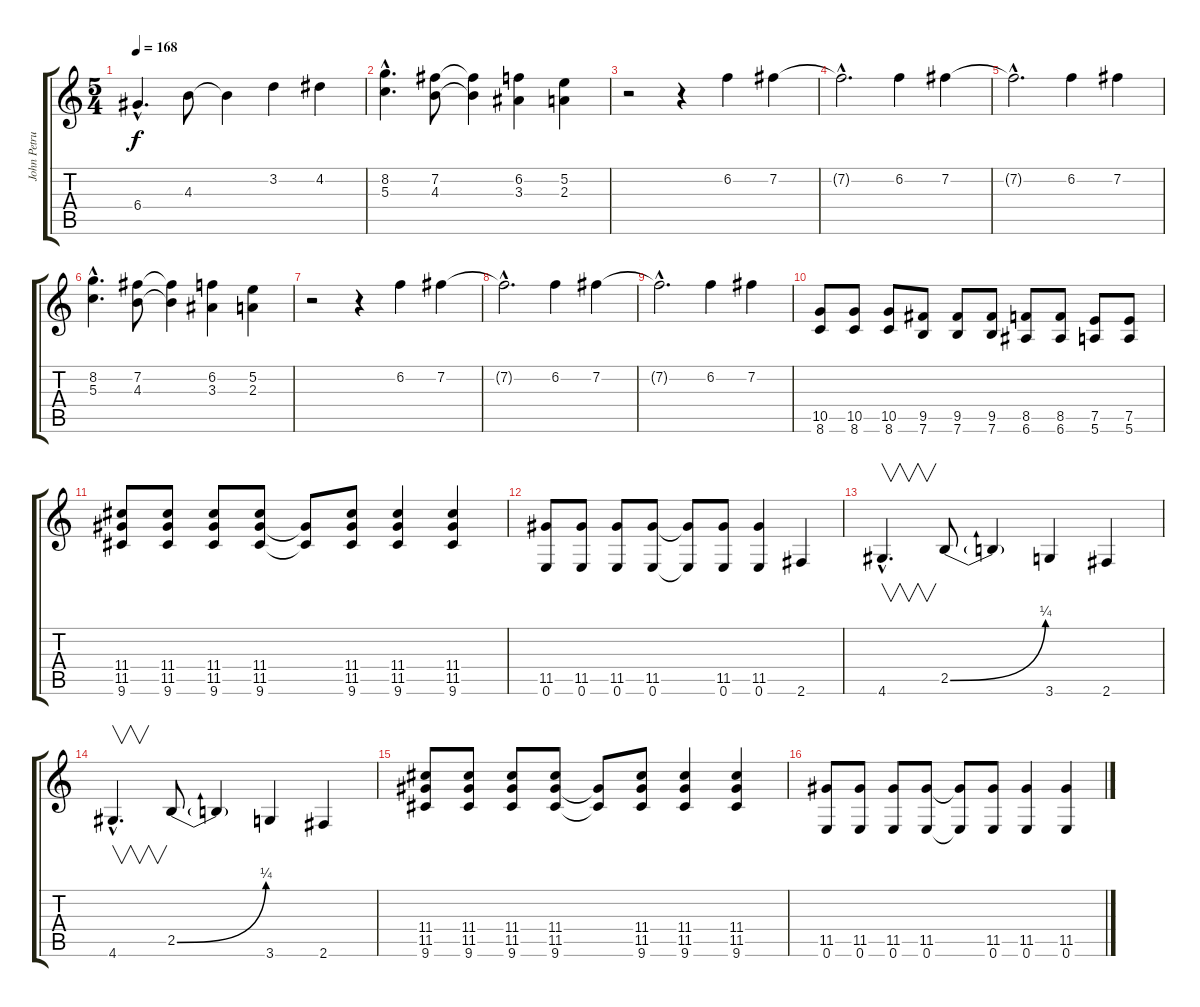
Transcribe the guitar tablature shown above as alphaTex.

\track ("John Petrucci - 6 Strings Guitar" "John Petru") {instrument distortionguitar}
\staff {score tabs}
\tuning (E4 B3 G3 D3 A2 E2) {hide}
\ts (5 4)
\tempo 168
\clef g2
\ks c
6.4{hac}.4{d dy f} 4.3.8 4.3{t}.4 3.2.4 4.2.4 |
(8.2{hac} 5.3{hac}).4{d} (7.2 4.3).8 (7.2{t} 4.3{t}).4 (6.2 3.3).4 (5.2 2.3).4 |
r.2 r.4 6.2.4 7.2.4 |
7.2{hac t}.2{d} 6.2.4 7.2.4 |
7.2{hac t}.2{d} 6.2.4 7.2.4 |
(8.2{hac} 5.3{hac}).4{d} (7.2 4.3).8 (7.2{t} 4.3{t}).4 (6.2 3.3).4 (5.2 2.3).4 |
r.2 r.4 6.2.4 7.2.4 |
7.2{hac t}.2{d} 6.2.4 7.2.4 |
7.2{hac t}.2{d} 6.2.4 7.2.4 |
(10.5 8.6).8 (10.5 8.6).8 (10.5 8.6).8 (9.5 7.6).8 (9.5 7.6).8 (9.5 7.6).8 (8.5 6.6).8 (8.5 6.6).8 (7.5 5.6).8 (7.5 5.6).8 |
(11.4 11.5 9.6).8 (11.4 11.5 9.6).8 (11.4 11.5 9.6).8 (11.4 11.5 9.6).8 (11.5{t} 9.6{t}).8 (11.4 11.5 9.6).8 (11.4 11.5 9.6).4 (11.4 11.5 9.6).4 |
(11.5 0.6).8 (11.5 0.6).8 (11.5 0.6).8 (11.5 0.6).8 (11.5{t} 0.6{t}).8 (11.5 0.6).8 (11.5 0.6).4 2.6.4 |
4.6{hac}.4{v d} 2.5{be (bend 0 0 60 1)}.8 2.5{t}.4 3.6.4 2.6.4 |
4.6{hac}.4{v d} 2.5{be (bend 0 0 60 1)}.8 2.5{t}.4 3.6.4 2.6.4 |
(11.4 11.5 9.6).8 (11.4 11.5 9.6).8 (11.4 11.5 9.6).8 (11.4 11.5 9.6).8 (11.5{t} 9.6{t}).8 (11.4 11.5 9.6).8 (11.4 11.5 9.6).4 (11.4 11.5 9.6).4 |
(11.5 0.6).8 (11.5 0.6).8 (11.5 0.6).8 (11.5 0.6).8 (11.5{t} 0.6{t}).8 (11.5 0.6).8 (11.5 0.6).4 (11.5 0.6).4
